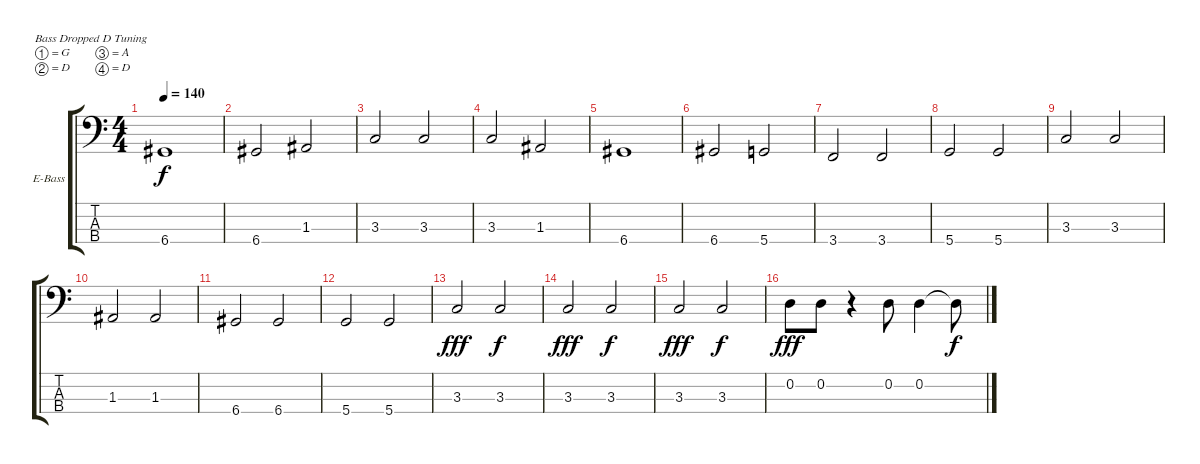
\bracketExtendMode groupsimilarinstruments
\firstSystemTrackNameOrientation horizontal
\otherSystemsTrackNameOrientation horizontal
\track ("Bass" "E-Bass") {instrument electricbassfinger}
\staff {score tabs}
\tuning (G2 D2 A1 D1)
\ts (4 4)
\tempo 140
\clef f4
\ks c
6.4.1{dy f} |
6.4.2 1.3.2 |
3.3.2 3.3.2 |
3.3.2 1.3.2 |
6.4.1 |
6.4.2 5.4.2 |
3.4.2 3.4.2 |
5.4.2 5.4.2 |
3.3.2 3.3.2 |
1.3.2 1.3.2 |
6.4.2 6.4.2 |
5.4.2 5.4.2 |
3.3.2{dy fff} 3.3.2{dy f} |
3.3.2{dy fff} 3.3.2{dy f} |
3.3.2{dy fff} 3.3.2{dy f} |
0.2.8{dy fff} 0.2.8 r.4 0.2.8 0.2.4 0.2{t}.8{dy f}
